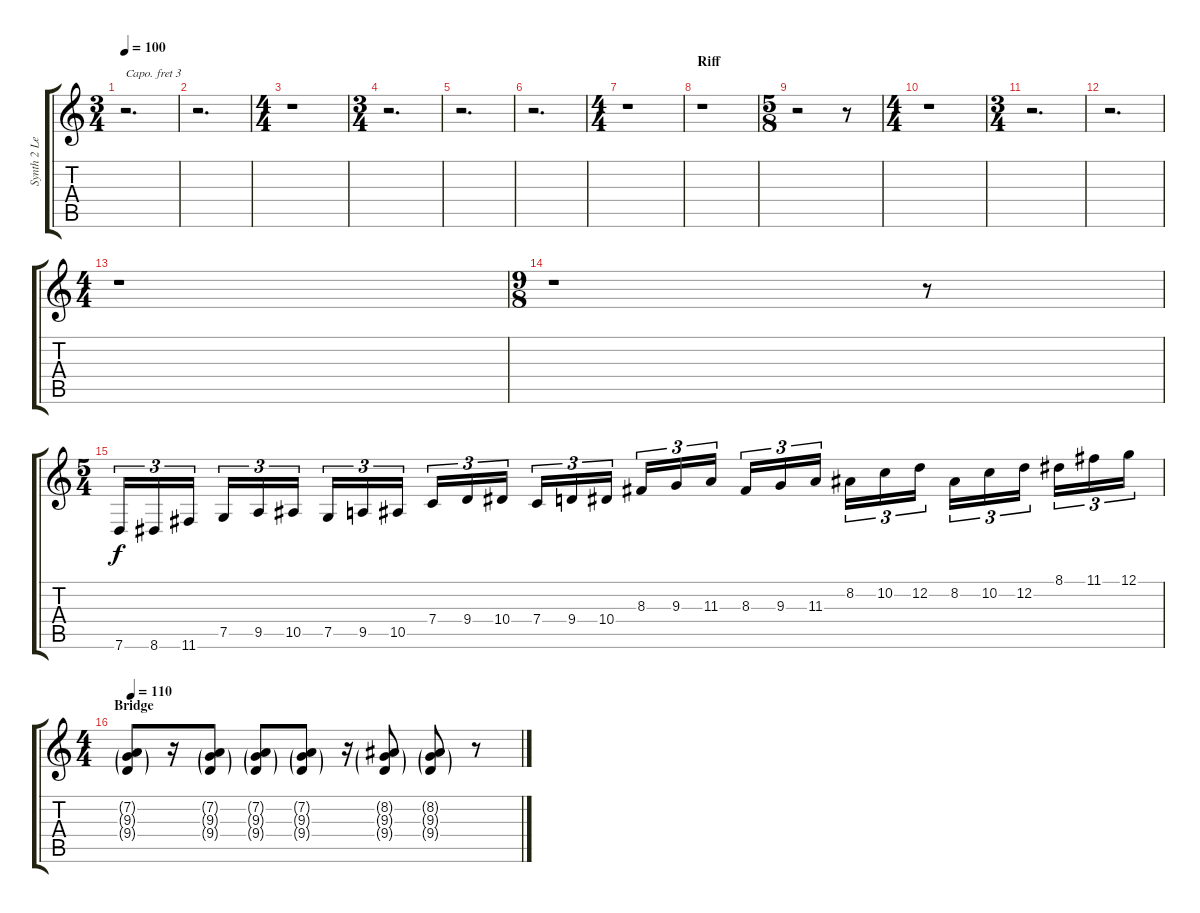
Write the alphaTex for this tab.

\track ("Synth 2 Left" "Synth 2 Le") {instrument pad3polysynth}
\staff {score tabs}
\capo 3
\tuning (E4 B3 G3 D3 A2 E2) {hide}
\ts (3 4)
\tempo 100
\clef g2
\ks c
r.2{d dy f} |
r.2{d} |
\ts (4 4)
r.1 |
\ts (3 4)
r.2{d} |
r.2{d} |
r.2{d} |
\ts (4 4)
r.1 |
\section ("" "Riff")
r.1 |
\ts (5 8)
r.2 r.8 |
\ts (4 4)
r.1 |
\ts (3 4)
r.2{d} |
r.2{d} |
\ts (4 4)
r.1 |
\ts (9 8)
r.1 r.8 |
\ts (5 4)
7.6.16{tu (3 2)} 8.6.16{tu (3 2)} 11.6.16{tu (3 2)} 7.5.16{tu (3 2)} 9.5.16{tu (3 2)} 10.5.16{tu (3 2)} 7.5.16{tu (3 2)} 9.5.16{tu (3 2)} 10.5.16{tu (3 2)} 7.4.16{tu (3 2)} 9.4.16{tu (3 2)} 10.4.16{tu (3 2)} 7.4.16{tu (3 2)} 9.4.16{tu (3 2)} 10.4.16{tu (3 2)} 8.3.16{tu (3 2)} 9.3.16{tu (3 2)} 11.3.16{tu (3 2)} 8.3.16{tu (3 2)} 9.3.16{tu (3 2)} 11.3.16{tu (3 2)} 8.2.16{tu (3 2)} 10.2.16{tu (3 2)} 12.2.16{tu (3 2)} 8.2.16{tu (3 2)} 10.2.16{tu (3 2)} 12.2.16{tu (3 2)} 8.1.16{tu (3 2)} 11.1.16{tu (3 2)} 12.1.16{tu (3 2)} |
\ts (4 4)
\section ("" "Bridge")
\tempo 110
(7.2{g} 9.3{g} 9.4{g}).8 r.16 (7.2{g} 9.3{g} 9.4{g}).8 (7.2{g} 9.3{g} 9.4{g}).8 (7.2{g} 9.3{g} 9.4{g}).8 r.16 (8.2{g} 9.3{g} 9.4{g}).8 (8.2{g} 9.3{g} 9.4{g}).8 r.8
